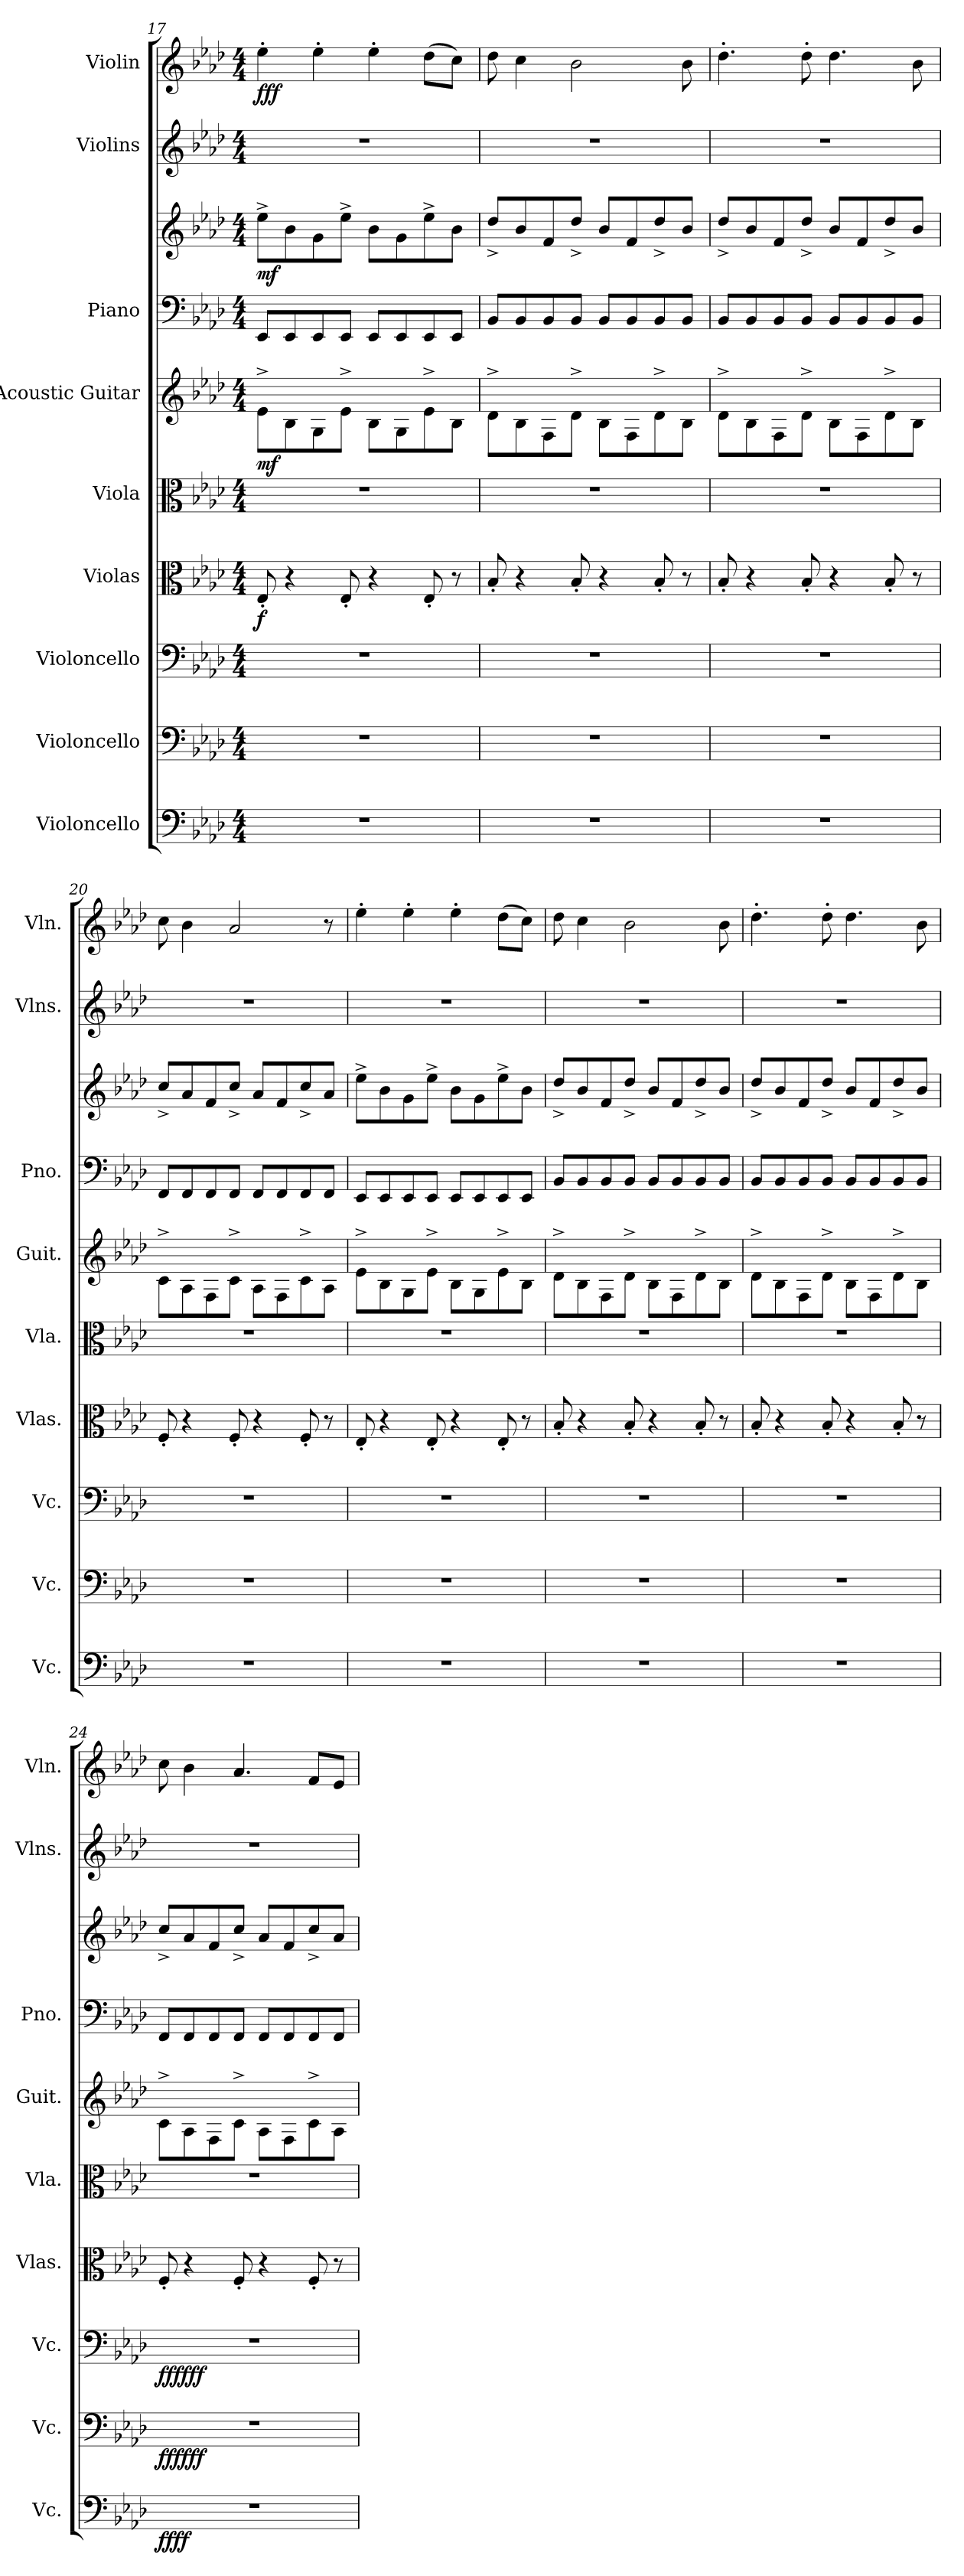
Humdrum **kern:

**kern	**dynam	**kern	**dynam	**kern	**dynam	**kern	**dynam	**kern	**kern	**dynam	**kern	**kern	**dynam	**kern	**kern	**dynam
*part9	*part9	*part8	*part8	*part7	*part7	*part6	*part6	*part5	*part4	*part4	*part3	*part3	*part3	*part2	*part1	*part1
*staff10	*staff10	*staff9	*staff9	*staff8	*staff8	*staff7	*staff7	*staff6	*staff5	*staff5	*staff4	*staff3	*staff3/4	*staff2	*staff1	*staff1
*I"Violoncello	*	*I"Violoncello	*	*I"Violoncello	*	*I"Violas	*	*I"Viola	*I"Acoustic Guitar	*	*I"Piano	*	*	*I"Violins	*I"Violin	*
*I'Vc.	*	*I'Vc.	*	*I'Vc.	*	*I'Vlas.	*	*I'Vla.	*I'Guit.	*	*I'Pno.	*	*	*I'Vlns.	*I'Vln.	*
!!LO:PB:g=z
*clefF4	*	*clefF4	*	*clefF4	*	*clefC3	*	*clefC3	*	*	*clefF4	*clefG2	*	*clefG2	*clefG2	*
*k[b-e-a-d-]	*	*k[b-e-a-d-]	*	*k[b-e-a-d-]	*	*k[b-e-a-d-]	*	*k[b-e-a-d-]	*k[b-e-a-d-]	*	*k[b-e-a-d-]	*k[b-e-a-d-]	*	*k[b-e-a-d-]	*k[b-e-a-d-]	*
*M4/4	*	*M4/4	*	*M4/4	*	*M4/4	*	*M4/4	*M4/4	*	*M4/4	*M4/4	*	*M4/4	*M4/4	*
=17	=17	=17	=17	=17	=17	=17	=17	=17	=17	=17	=17	=17	=17	=17	=17	=17
!	!	!	!	!	!	!	!LO:DY:b	!	!	!LO:DY:b	!	!	!LO:DY:b	!	!	!LO:DY:b
1r	.	1r	.	1r	.	8E-'/	f	1r	8e-^\L	mf	8EE-/L	8ee-^\L	mf	1r	4ee-'\	fff
.	.	.	.	.	.	4r	.	.	8B-\	.	8EE-/	8b-\	.	.	.	.
.	.	.	.	.	.	.	.	.	8G\	.	8EE-/	8g\	.	.	4ee-'\	.
.	.	.	.	.	.	8E-'/	.	.	8e-^\J	.	8EE-/J	8ee-^\J	.	.	.	.
.	.	.	.	.	.	4r	.	.	8B-\L	.	8EE-/L	8b-\L	.	.	4ee-'\	.
.	.	.	.	.	.	.	.	.	8G\	.	8EE-/	8g\	.	.	.	.
.	.	.	.	.	.	8E-'/	.	.	8e-^\	.	8EE-/	8ee-^\	.	.	(>8dd-\L	.
.	.	.	.	.	.	8r	.	.	8B-\J	.	8EE-/J	8b-\J	.	.	8cc\J)	.
=18	=18	=18	=18	=18	=18	=18	=18	=18	=18	=18	=18	=18	=18	=18	=18	=18
1r	.	1r	.	1r	.	8B-'/	.	1r	8d-^\L	.	8BB-/L	8dd-^/L	.	1r	8dd-\	.
.	.	.	.	.	.	4r	.	.	8B-\	.	8BB-/	8b-/	.	.	4cc\	.
.	.	.	.	.	.	.	.	.	8F\	.	8BB-/	8f/	.	.	.	.
.	.	.	.	.	.	8B-'/	.	.	8d-^\J	.	8BB-/J	8dd-^/J	.	.	2b-\	.
.	.	.	.	.	.	4r	.	.	8B-\L	.	8BB-/L	8b-/L	.	.	.	.
.	.	.	.	.	.	.	.	.	8F\	.	8BB-/	8f/	.	.	.	.
.	.	.	.	.	.	8B-'/	.	.	8d-^\	.	8BB-/	8dd-^/	.	.	.	.
.	.	.	.	.	.	8r	.	.	8B-\J	.	8BB-/J	8b-/J	.	.	8b-\	.
=19	=19	=19	=19	=19	=19	=19	=19	=19	=19	=19	=19	=19	=19	=19	=19	=19
1r	.	1r	.	1r	.	8B-'/	.	1r	8d-^\L	.	8BB-/L	8dd-^/L	.	1r	4.dd-'\	.
.	.	.	.	.	.	4r	.	.	8B-\	.	8BB-/	8b-/	.	.	.	.
.	.	.	.	.	.	.	.	.	8F\	.	8BB-/	8f/	.	.	.	.
.	.	.	.	.	.	8B-'/	.	.	8d-^\J	.	8BB-/J	8dd-^/J	.	.	8dd-'\	.
.	.	.	.	.	.	4r	.	.	8B-\L	.	8BB-/L	8b-/L	.	.	4.dd-\	.
.	.	.	.	.	.	.	.	.	8F\	.	8BB-/	8f/	.	.	.	.
.	.	.	.	.	.	8B-'/	.	.	8d-^\	.	8BB-/	8dd-^/	.	.	.	.
.	.	.	.	.	.	8r	.	.	8B-\J	.	8BB-/J	8b-/J	.	.	8b-\	.
=20	=20	=20	=20	=20	=20	=20	=20	=20	=20	=20	=20	=20	=20	=20	=20	=20
1r	.	1r	.	1r	.	8F'/	.	1r	8c^\L	.	8FF/L	8cc^/L	.	1r	8cc\	.
.	.	.	.	.	.	4r	.	.	8A-\	.	8FF/	8a-/	.	.	4b-\	.
.	.	.	.	.	.	.	.	.	8F\	.	8FF/	8f/	.	.	.	.
.	.	.	.	.	.	8F'/	.	.	8c^\J	.	8FF/J	8cc^/J	.	.	2a-/	.
.	.	.	.	.	.	4r	.	.	8A-\L	.	8FF/L	8a-/L	.	.	.	.
.	.	.	.	.	.	.	.	.	8F\	.	8FF/	8f/	.	.	.	.
.	.	.	.	.	.	8F'/	.	.	8c^\	.	8FF/	8cc^/	.	.	.	.
.	.	.	.	.	.	8r	.	.	8A-\J	.	8FF/J	8a-/J	.	.	8r	.
!!LO:PB:g=z
=21	=21	=21	=21	=21	=21	=21	=21	=21	=21	=21	=21	=21	=21	=21	=21	=21
1r	.	1r	.	1r	.	8E-'/	.	1r	8e-^\L	.	8EE-/L	8ee-^\L	.	1r	4ee-'\	.
.	.	.	.	.	.	4r	.	.	8B-\	.	8EE-/	8b-\	.	.	.	.
.	.	.	.	.	.	.	.	.	8G\	.	8EE-/	8g\	.	.	4ee-'\	.
.	.	.	.	.	.	8E-'/	.	.	8e-^\J	.	8EE-/J	8ee-^\J	.	.	.	.
.	.	.	.	.	.	4r	.	.	8B-\L	.	8EE-/L	8b-\L	.	.	4ee-'\	.
.	.	.	.	.	.	.	.	.	8G\	.	8EE-/	8g\	.	.	.	.
.	.	.	.	.	.	8E-'/	.	.	8e-^\	.	8EE-/	8ee-^\	.	.	(>8dd-\L	.
.	.	.	.	.	.	8r	.	.	8B-\J	.	8EE-/J	8b-\J	.	.	8cc\J)	.
=22	=22	=22	=22	=22	=22	=22	=22	=22	=22	=22	=22	=22	=22	=22	=22	=22
1r	.	1r	.	1r	.	8B-'/	.	1r	8d-^\L	.	8BB-/L	8dd-^/L	.	1r	8dd-\	.
.	.	.	.	.	.	4r	.	.	8B-\	.	8BB-/	8b-/	.	.	4cc\	.
.	.	.	.	.	.	.	.	.	8F\	.	8BB-/	8f/	.	.	.	.
.	.	.	.	.	.	8B-'/	.	.	8d-^\J	.	8BB-/J	8dd-^/J	.	.	2b-\	.
.	.	.	.	.	.	4r	.	.	8B-\L	.	8BB-/L	8b-/L	.	.	.	.
.	.	.	.	.	.	.	.	.	8F\	.	8BB-/	8f/	.	.	.	.
.	.	.	.	.	.	8B-'/	.	.	8d-^\	.	8BB-/	8dd-^/	.	.	.	.
.	.	.	.	.	.	8r	.	.	8B-\J	.	8BB-/J	8b-/J	.	.	8b-\	.
=23	=23	=23	=23	=23	=23	=23	=23	=23	=23	=23	=23	=23	=23	=23	=23	=23
1r	.	1r	.	1r	.	8B-'/	.	1r	8d-^\L	.	8BB-/L	8dd-^/L	.	1r	4.dd-'\	.
.	.	.	.	.	.	4r	.	.	8B-\	.	8BB-/	8b-/	.	.	.	.
.	.	.	.	.	.	.	.	.	8F\	.	8BB-/	8f/	.	.	.	.
.	.	.	.	.	.	8B-'/	.	.	8d-^\J	.	8BB-/J	8dd-^/J	.	.	8dd-'\	.
.	.	.	.	.	.	4r	.	.	8B-\L	.	8BB-/L	8b-/L	.	.	4.dd-\	.
.	.	.	.	.	.	.	.	.	8F\	.	8BB-/	8f/	.	.	.	.
.	.	.	.	.	.	8B-'/	.	.	8d-^\	.	8BB-/	8dd-^/	.	.	.	.
.	.	.	.	.	.	8r	.	.	8B-\J	.	8BB-/J	8b-/J	.	.	8b-\	.
=24	=24	=24	=24	=24	=24	=24	=24	=24	=24	=24	=24	=24	=24	=24	=24	=24
!	!LO:DY:b	!	!LO:DY:b	!	!LO:DY:b	!	!	!	!	!	!	!	!	!	!	!
1r	ffff	1r	ffffff	1r	ffffff	8F'/	.	1r	8c^\L	.	8FF/L	8cc^/L	.	1r	8cc\	.
.	.	.	.	.	.	4r	.	.	8A-\	.	8FF/	8a-/	.	.	4b-\	.
.	.	.	.	.	.	.	.	.	8F\	.	8FF/	8f/	.	.	.	.
.	.	.	.	.	.	8F'/	.	.	8c^\J	.	8FF/J	8cc^/J	.	.	4.a-/	.
.	.	.	.	.	.	4r	.	.	8A-\L	.	8FF/L	8a-/L	.	.	.	.
.	.	.	.	.	.	.	.	.	8F\	.	8FF/	8f/	.	.	.	.
.	.	.	.	.	.	8F'/	.	.	8c^\	.	8FF/	8cc^/	.	.	8f/L	.
.	.	.	.	.	.	8r	.	.	8A-\J	.	8FF/J	8a-/J	.	.	8e-/J	.
=	=	=	=	=	=	=	=	=	=	=	=	=	=	=	=	=
*-	*-	*-	*-	*-	*-	*-	*-	*-	*-	*-	*-	*-	*-	*-	*-	*-
